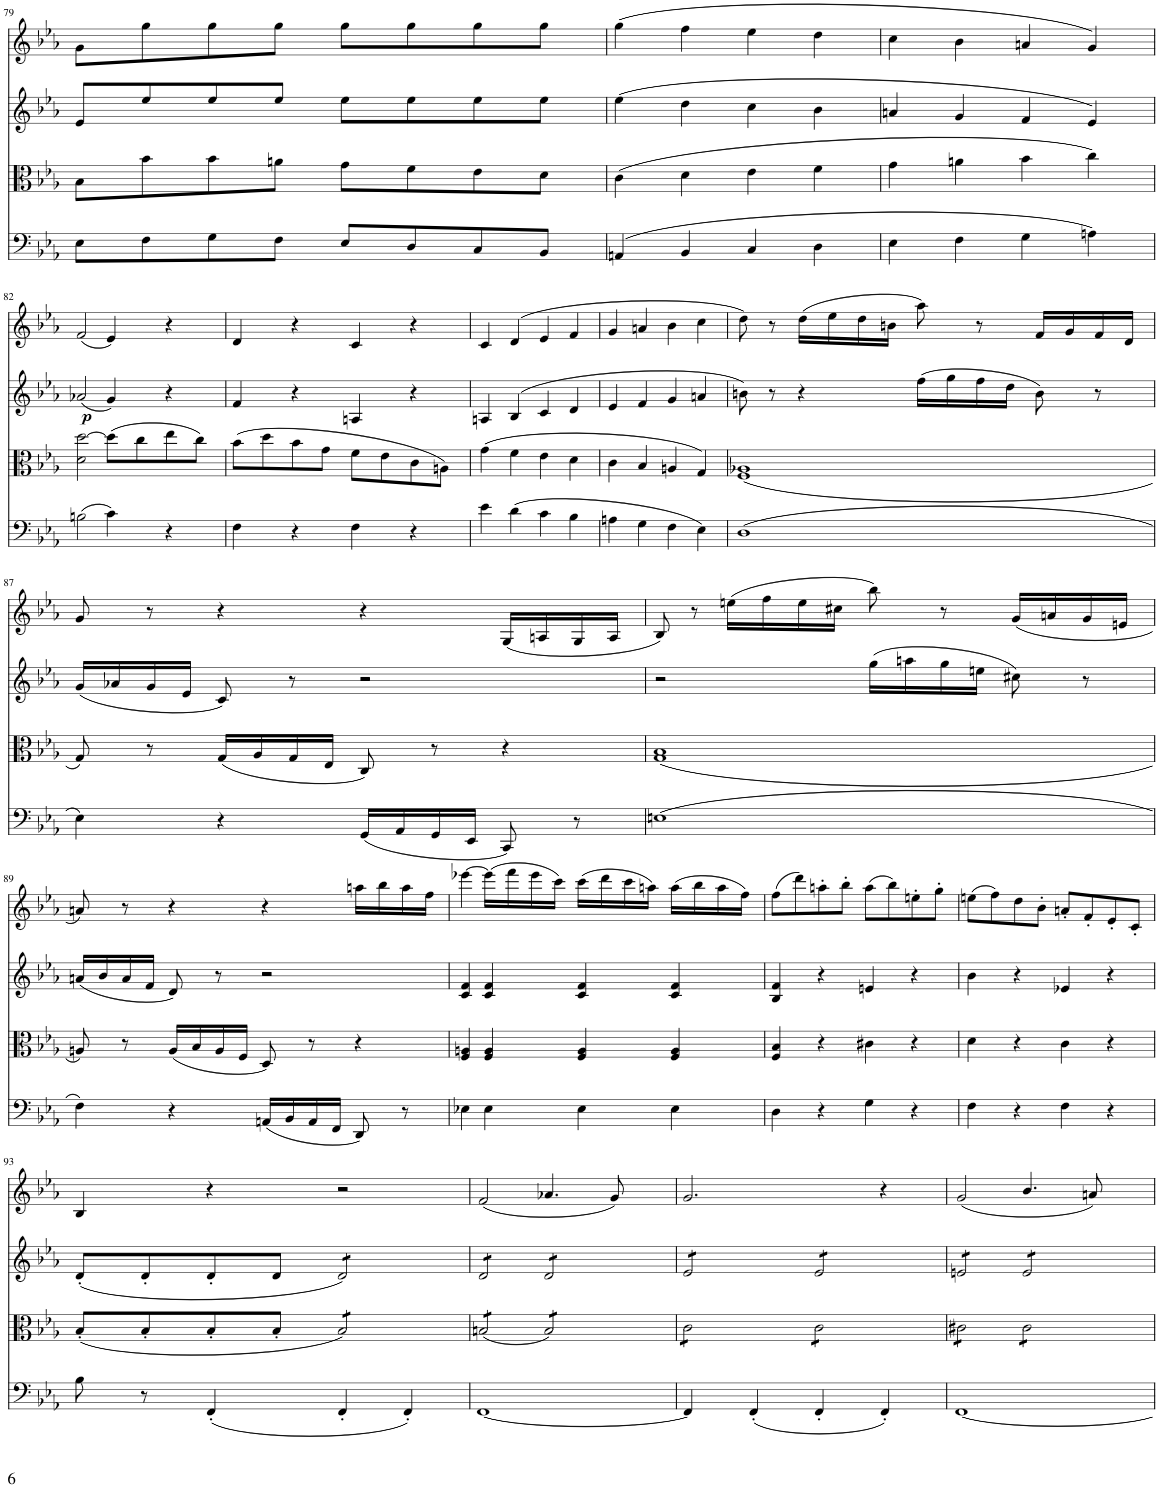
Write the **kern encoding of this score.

**kern	**kern	**kern	**dynam	**kern
*part4	*part3	*part2	*part2	*part1
*staff4	*staff3	*staff2	*staff2	*staff1
*I"Piano	*I"Piano	*I"Piano	*	*I"Piano
*I'Pno	*I'Pno	*I'Pno	*	*I'Pno
!!LO:PB:g=z
*clefF4	*clefC3	*clefG2	*	*clefG2
*k[b-e-a-]	*k[b-e-a-]	*k[b-e-a-]	*	*k[b-e-a-]
*M4/4	*M4/4	*M4/4	*	*M4/4
*met(c)	*met(c)	*met(c)	*	*met(c)
=79	=79	=79	=79	=79
8E-\L	8B-\L	8e-/L	.	8g\L
8F\	8b-\	8ee-/	.	8gg\
8G\	8b-\	8ee-/	.	8gg\
8F\J	8an\J	8ee-/J	.	8gg\J
8E-/L	8g\L	8ee-\L	.	8gg\L
8D/	8f\	8ee-\	.	8gg\
8C/	8e-\	8ee-\	.	8gg\
8BB-/J	8d\J	8ee-\J	.	8gg\J
=80	=80	=80	=80	=80
(4AAn/	(4c\	(4ee-\	.	(4gg\
4BB-/	4d\	4dd\	.	4ff\
4C/	4e-\	4cc\	.	4ee-\
4D\	4f\	4b-\	.	4dd\
=81	=81	=81	=81	=81
4E-\	4g\	4an/	.	4cc\
4F\	4an\	4g/	.	4b-\
4G\	4b-\	4f/	.	4an/
4An\)	4cc\)	4e-/)	.	4g/)
!!LO:LB:g=z
=82	=82	=82	=82	=82
!	!	!	!LO:DY:b	!
(2Bn\	2d\ [2dd\	(2a-X/	p	(2f/
4c\)	(8dd\L]	4g/)	.	4e-/)
.	8cc\	.	.	.
4r	8ee-\	4r	.	4r
.	8cc\J)	.	.	.
=83	=83	=83	=83	=83
4F\	(8b-\L	4f/	.	4d/
.	8dd\	.	.	.
4r	8b-\	4r	.	4r
.	8g\J	.	.	.
4F\	8f\L	4An/	.	4c/
.	8e-\	.	.	.
4r	8c\	4r	.	4r
.	8An\J)	.	.	.
=84	=84	=84	=84	=84
4e-\	(4g\	4An/	.	4c/
(4d\	4f\	(4B-/	.	(4d/
4c\	4e-\	4c/	.	4e-/
4B-\	4d\	4d/	.	4f/
=85	=85	=85	=85	=85
4An\	4c\	4e-/	.	4g/
4G\	4B-/	4f/	.	4an/
4F\	4An/	4g/	.	4b-\
4E-\)	4G/)	4an/	.	4cc\
=86	=86	=86	=86	=86
(1D	(1F 1A-X	8bn\)	.	8dd\)
.	.	8r	.	8r
.	.	4r	.	(16dd\LL
.	.	.	.	16ee-\
.	.	.	.	16dd\
.	.	.	.	16bn\JJ
.	.	(16ff\LL	.	8aa-\)
.	.	16gg\	.	.
.	.	16ff\	.	8r
.	.	16dd\JJ	.	.
.	.	8b\)	.	16f/LL
.	.	.	.	16g/
.	.	8r	.	16f/
.	.	.	.	16d/JJ
!!LO:LB:g=z
=87	=87	=87	=87	=87
4E-\)	8G/)	(16g/LL	.	8g/
.	.	16a-X/	.	.
.	8r	16g/	.	8r
.	.	16e-/JJ	.	.
4r	(16G/LL	8c/)	.	4r
.	16A-/	.	.	.
.	16G/	8r	.	.
.	16E-/JJ	.	.	.
(16GG/LL	8C/)	2r	.	4r
16AA-/	.	.	.	.
16GG/	8r	.	.	.
16EE-/JJ	.	.	.	.
8CC/)	4r	.	.	(16G/LL
.	.	.	.	16An/
8r	.	.	.	16G/
.	.	.	.	16A/JJ
=88	=88	=88	=88	=88
(1En	(1G 1B-	2r	.	8B-/)
.	.	.	.	8r
.	.	.	.	(16een\LL
.	.	.	.	16ff\
.	.	.	.	16ee\
.	.	.	.	16cc#X\JJ
.	.	(16gg\LL	.	8bb-\)
.	.	16aan\	.	.
.	.	16gg\	.	8r
.	.	16een\JJ	.	.
.	.	8cc#X\)	.	(16g/LL
.	.	.	.	16an/
.	.	8r	.	16g/
.	.	.	.	16en/JJ
!!LO:LB:g=z
=89	=89	=89	=89	=89
4F\)	8An/)	(16an/LL	.	8an/)
.	.	16b-/	.	.
.	8r	16a/	.	8r
.	.	16f/JJ	.	.
4r	(16A/LL	8d/)	.	4r
.	16B-/	.	.	.
.	16A/	8r	.	.
.	16F/JJ	.	.	.
(16AAn/LL	8D/)	2r	.	4r
16BB-/	.	.	.	.
16AA/	8r	.	.	.
16FF/JJ	.	.	.	.
8DD/)	4r	.	.	16aan\LL
.	.	.	.	16bb-\
8r	.	.	.	16aa\
.	.	.	.	16ff\JJ
=90	=90	=90	=90	=90
4E-X\	4F/ 4An/	4c/ 4f/	.	[4eee-X\
4E-\	4F/ 4A/	4c/ 4f/	.	(16eee-\LL]
.	.	.	.	16fff\
.	.	.	.	16eee-\
.	.	.	.	16ccc\JJ)
4E-\	4F/ 4A/	4c/ 4f/	.	(16ccc\LL
.	.	.	.	16ddd\
.	.	.	.	16ccc\
.	.	.	.	16aan\JJ)
4E-\	4F/ 4A/	4c/ 4f/	.	(16aa\LL
.	.	.	.	16bb-\
.	.	.	.	16aa\
.	.	.	.	16ff\JJ)
=91	=91	=91	=91	=91
4D\	4F/ 4B-/	4B-/ 4f/	.	(8ff\L
.	.	.	.	8ddd\)
4r	4r	4r	.	8aan'\
.	.	.	.	8bb-'\J
4G\	4c#X\	4en/	.	(8aa\L
.	.	.	.	8bb-\)
4r	4r	4r	.	8een'\
.	.	.	.	8gg'\J
=92	=92	=92	=92	=92
4F\	4d\	4b-\	.	(8een\L
.	.	.	.	8ff\)
4r	4r	4r	.	8dd\
.	.	.	.	8b-'\J
4F\	4c\	4e-X/	.	8an'/L
.	.	.	.	8f'/
4r	4r	4r	.	8e-'/
.	.	.	.	8c'/J
!!LO:LB:g=z
=93	=93	=93	=93	=93
8B-\	(8B-'/L	(8d'/L	.	4B-/
8r	8B-'/	8d'/	.	.
(4FF'/	8B-'/	8d'/	.	4r
.	8B-'/J	8d/J	.	.
*	*tremolo	*	*	*
*	*	*tremolo	*	*
4FF'/	8B-/)L	8d/)L	.	2r
.	8B-/)	8d/)	.	.
4FF'/)	8B-/)	8d/)	.	.
.	8B-/)J	8d/)J	.	.
=94	=94	=94	=94	=94
[1FF	(8Bn/L	8d/L	.	(2f/
.	(8Bn/	8d/	.	.
.	(8Bn/	8d/	.	.
.	(8Bn/J	8d/J	.	.
.	8B/)L	8d/L	.	4.a-X/
.	8B/)	8d/	.	.
.	8B/)	8d/	.	.
.	8B/)J	8d/J	.	8g/)
=95	=95	=95	=95	=95
4FF/]	8c\L	8e-/L	.	2.g/
.	8c\	8e-/	.	.
(4FF'/	8c\	8e-/	.	.
.	8c\J	8e-/J	.	.
4FF'/	8c\L	8e-/L	.	.
.	8c\	8e-/	.	.
4FF'/)	8c\	8e-/	.	4r
.	8c\J	8e-/J	.	.
=96	=96	=96	=96	=96
[1FF	8c#X\L	8en/L	.	(2g/
.	8c#X\	8en/	.	.
.	8c#X\	8en/	.	.
.	8c#X\J	8en/J	.	.
.	8c#\L	8e/L	.	4.b-/
.	8c#\	8e/	.	.
.	8c#\	8e/	.	.
.	8c#\J	8e/J	.	8an/)
*	*	*Xtremolo	*	*
*	*Xtremolo	*	*	*
=	=	=	=	=
*-	*-	*-	*-	*-
